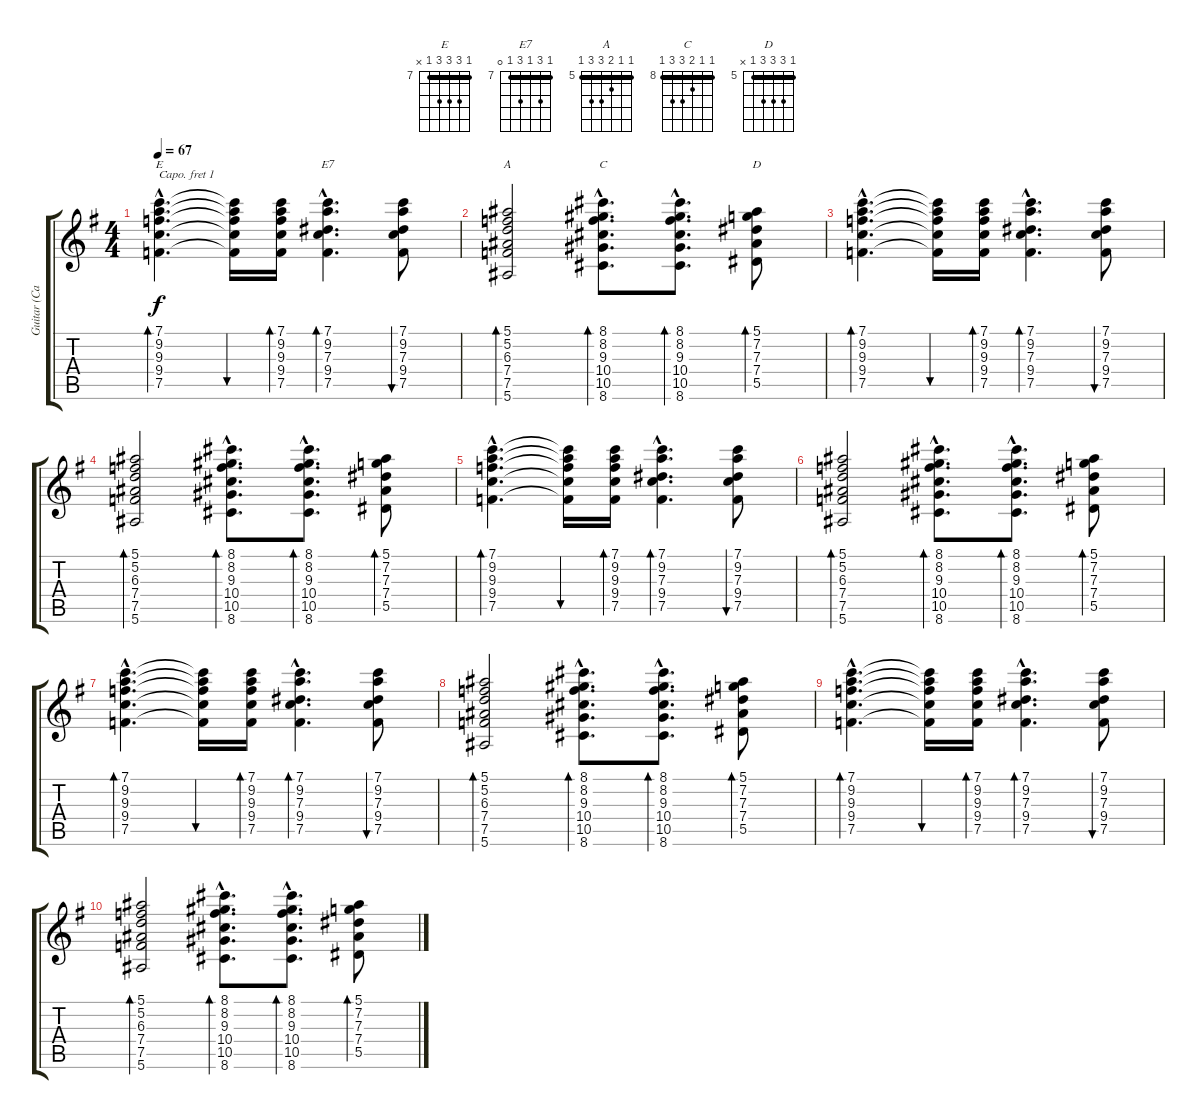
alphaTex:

\track ("Guitar (Capo I)" "Guitar (Ca") {instrument electricguitarjazz}
\staff {score tabs}
\capo 1
\tuning (E4 B3 G3 D3 A2 E2) {hide}
\chord ("E" 7 9 9 9 7 x) {firstfret 7 barre 7}
\chord ("E7" 7 9 7 9 7 0) {firstfret 7 barre 7}
\chord ("A" 5 5 6 7 7 5) {firstfret 5 barre 5}
\chord ("C" 8 8 9 10 10 8) {firstfret 8 barre 8}
\chord ("D" 5 7 7 7 5 x) {firstfret 5 barre 5}
\ts (4 4)
\tempo 67
\clef g2
\ks g
(7.1{hac} 9.2{hac} 9.3{hac} 9.4{hac} 7.5{hac}).4{d bd 60 ch "E" dy f} (7.1{t} 9.2{t} 9.3{t} 9.4{t} 7.5{t}).16{bu 60} (7.1 9.2 9.3 9.4 7.5).16{bd 60} (7.1{hac} 9.2{hac} 7.3{hac} 9.4{hac} 7.5{hac}).4{d bd 60 ch "E7"} (7.1 9.2 7.3 9.4 7.5).8{bu 60} |
(5.1 5.2 6.3 7.4 7.5 5.6).2{bd 60 ch "A"} (8.1{hac} 8.2{hac} 9.3{hac} 10.4{hac} 10.5{hac} 8.6{hac}).8{d bd 60 ch "C"} (8.1{hac} 8.2{hac} 9.3{hac} 10.4{hac} 10.5{hac} 8.6{hac}).8{d bd 60} (5.1 7.2 7.3 7.4 5.5).8{bd 60 ch "D"} |
(7.1{hac} 9.2{hac} 9.3{hac} 9.4{hac} 7.5{hac}).4{d bd 60} (7.1{t} 9.2{t} 9.3{t} 9.4{t} 7.5{t}).16{bu 60} (7.1 9.2 9.3 9.4 7.5).16{bd 60} (7.1{hac} 9.2{hac} 7.3{hac} 9.4{hac} 7.5{hac}).4{d bd 60} (7.1 9.2 7.3 9.4 7.5).8{bu 60} |
(5.1 5.2 6.3 7.4 7.5 5.6).2{bd 60} (8.1{hac} 8.2{hac} 9.3{hac} 10.4{hac} 10.5{hac} 8.6{hac}).8{d bd 60} (8.1{hac} 8.2{hac} 9.3{hac} 10.4{hac} 10.5{hac} 8.6{hac}).8{d bd 60} (5.1 7.2 7.3 7.4 5.5).8{bd 60} |
(7.1{hac} 9.2{hac} 9.3{hac} 9.4{hac} 7.5{hac}).4{d bd 60} (7.1{t} 9.2{t} 9.3{t} 9.4{t} 7.5{t}).16{bu 60} (7.1 9.2 9.3 9.4 7.5).16{bd 60} (7.1{hac} 9.2{hac} 7.3{hac} 9.4{hac} 7.5{hac}).4{d bd 60} (7.1 9.2 7.3 9.4 7.5).8{bu 60} |
(5.1 5.2 6.3 7.4 7.5 5.6).2{bd 60} (8.1{hac} 8.2{hac} 9.3{hac} 10.4{hac} 10.5{hac} 8.6{hac}).8{d bd 60} (8.1{hac} 8.2{hac} 9.3{hac} 10.4{hac} 10.5{hac} 8.6{hac}).8{d bd 60} (5.1 7.2 7.3 7.4 5.5).8{bd 60} |
(7.1{hac} 9.2{hac} 9.3{hac} 9.4{hac} 7.5{hac}).4{d bd 60 volume 0} (7.1{t} 9.2{t} 9.3{t} 9.4{t} 7.5{t}).16{bu 60} (7.1 9.2 9.3 9.4 7.5).16{bd 60} (7.1{hac} 9.2{hac} 7.3{hac} 9.4{hac} 7.5{hac}).4{d bd 60} (7.1 9.2 7.3 9.4 7.5).8{bu 60} |
(5.1 5.2 6.3 7.4 7.5 5.6).2{bd 60} (8.1{hac} 8.2{hac} 9.3{hac} 10.4{hac} 10.5{hac} 8.6{hac}).8{d bd 60} (8.1{hac} 8.2{hac} 9.3{hac} 10.4{hac} 10.5{hac} 8.6{hac}).8{d bd 60} (5.1 7.2 7.3 7.4 5.5).8{bd 60} |
(7.1{hac} 9.2{hac} 9.3{hac} 9.4{hac} 7.5{hac}).4{d bd 60} (7.1{t} 9.2{t} 9.3{t} 9.4{t} 7.5{t}).16{bu 60} (7.1 9.2 9.3 9.4 7.5).16{bd 60} (7.1{hac} 9.2{hac} 7.3{hac} 9.4{hac} 7.5{hac}).4{d bd 60} (7.1 9.2 7.3 9.4 7.5).8{bu 60} |
(5.1 5.2 6.3 7.4 7.5 5.6).2{bd 60} (8.1{hac} 8.2{hac} 9.3{hac} 10.4{hac} 10.5{hac} 8.6{hac}).8{d bd 60} (8.1{hac} 8.2{hac} 9.3{hac} 10.4{hac} 10.5{hac} 8.6{hac}).8{d bd 60} (5.1 7.2 7.3 7.4 5.5).8{bd 60}
